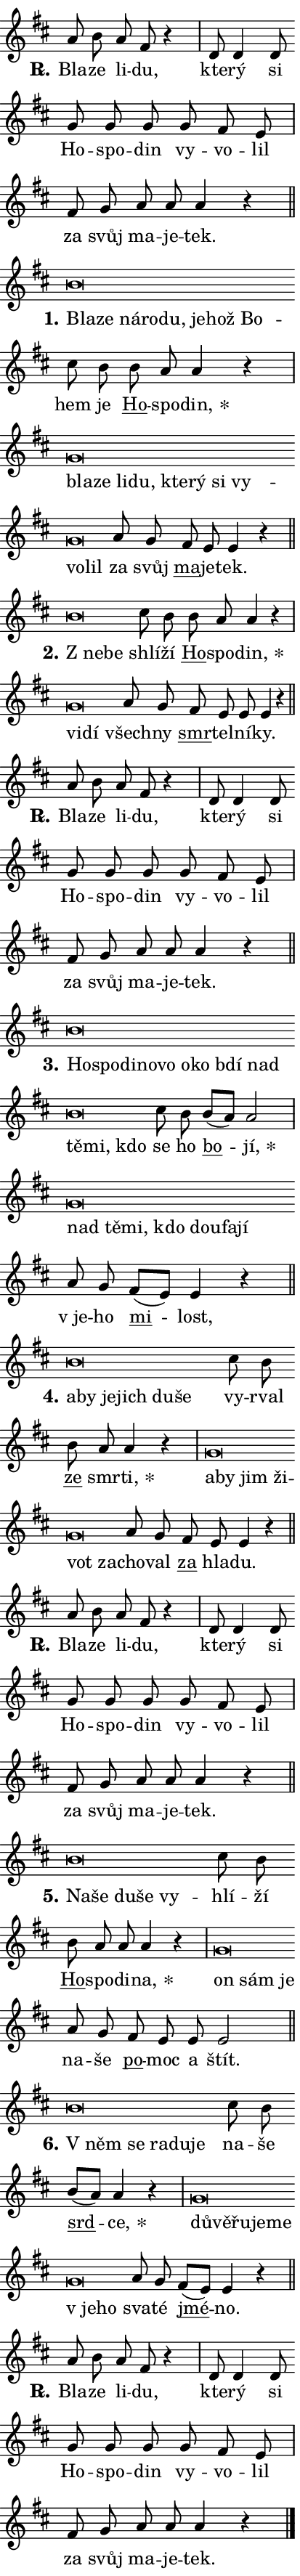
\version "2.24.0"
\header { tagline = "" }
\paper {
  indent = 0\cm
  top-margin = 0\cm
  right-margin = 0.13\cm % to fit lyric hyphens
  bottom-margin = 0\cm
  left-margin = 0\cm
  paper-width = 7\cm
  page-breaking = #ly:one-page-breaking
  system-system-spacing.basic-distance = #11
  score-system-spacing.basic-distance = #11
  ragged-last = ##f
}


%% Author: Thomas Morley
%% https://lists.gnu.org/archive/html/lilypond-user/2020-05/msg00002.html
#(define (line-position grob)
"Returns position of @var[grob} in current system:
   @code{'start}, if at first time-step
   @code{'end}, if at last time-step
   @code{'middle} otherwise
"
  (let* ((col (ly:item-get-column grob))
         (ln (ly:grob-object col 'left-neighbor))
         (rn (ly:grob-object col 'right-neighbor))
         (col-to-check-left (if (ly:grob? ln) ln col))
         (col-to-check-right (if (ly:grob? rn) rn col))
         (break-dir-left
           (and
             (ly:grob-property col-to-check-left 'non-musical #f)
             (ly:item-break-dir col-to-check-left)))
         (break-dir-right
           (and
             (ly:grob-property col-to-check-right 'non-musical #f)
             (ly:item-break-dir col-to-check-right))))
        (cond ((eqv? 1 break-dir-left) 'start)
              ((eqv? -1 break-dir-right) 'end)
              (else 'middle))))

#(define (tranparent-at-line-position vctor)
  (lambda (grob)
  "Relying on @code{line-position} select the relevant enry from @var{vctor}.
Used to determine transparency,"
    (case (line-position grob)
      ((end) (not (vector-ref vctor 0)))
      ((middle) (not (vector-ref vctor 1)))
      ((start) (not (vector-ref vctor 2))))))

noteHeadBreakVisibility =
#(define-music-function (break-visibility)(vector?)
"Makes @code{NoteHead}s transparent relying on @var{break-visibility}"
#{
  \override NoteHead.transparent =
    #(tranparent-at-line-position break-visibility)
#})

#(define delete-ledgers-for-transparent-note-heads
  (lambda (grob)
    "Reads whether a @code{NoteHead} is transparent.
If so this @code{NoteHead} is removed from @code{'note-heads} from
@var{grob}, which is supposed to be @code{LedgerLineSpanner}.
As a result ledgers are not printed for this @code{NoteHead}"
    (let* ((nhds-array (ly:grob-object grob 'note-heads))
           (nhds-list
             (if (ly:grob-array? nhds-array)
                 (ly:grob-array->list nhds-array)
                 '()))
           ;; Relies on the transparent-property being done before
           ;; Staff.LedgerLineSpanner.after-line-breaking is executed.
           ;; This is fragile ...
           (to-keep
             (remove
               (lambda (nhd)
                 (ly:grob-property nhd 'transparent #f))
               nhds-list)))
      ;; TODO find a better method to iterate over grob-arrays, similiar
      ;; to filter/remove etc for lists
      ;; For now rebuilt from scratch
      (set! (ly:grob-object grob 'note-heads)  '())
      (for-each
        (lambda (nhd)
          (ly:pointer-group-interface::add-grob grob 'note-heads nhd))
        to-keep))))

squashNotes = {
  \override NoteHead.X-extent = #'(-0.2 . 0.2)
  \override NoteHead.Y-extent = #'(-0.75 . 0)
  \override NoteHead.stencil =
    #(lambda (grob)
       (let ((pos (ly:grob-property grob 'staff-position)))
         (begin
           (if (< pos -7) (display "ERROR: Lower brevis then expected\n") (display "OK: Expected brevis position\n"))
           (if (<= pos -6) ly:text-interface::print ly:note-head::print))))
}
unSquashNotes = {
  \revert NoteHead.X-extent
  \revert NoteHead.Y-extent
  \revert NoteHead.stencil
}

hideNotes = \noteHeadBreakVisibility #begin-of-line-visible
unHideNotes = \noteHeadBreakVisibility #all-visible

% work-around for resetting accidentals
% https://lilypond.org/doc/v2.23/Documentation/notation/displaying-rhythms#unmetered-music
cadenzaMeasure = {
  \cadenzaOff
  \partial 1024 s1024
  \cadenzaOn
}

#(define-markup-command (accent layout props text) (markup?)
  "Underline accented syllable"
  (interpret-markup layout props
    #{\markup \override #'(offset . 4.3) \underline { #text }#}))

responsum = \markup \concat {
  "R" \hspace #-1.05 \path #0.1 #'((moveto 0 0.07) (lineto 0.9 0.8)) \hspace #0.05 "."
}

spaceSize = #0.6828661417322834 % exact space size for TeX Gyre Schola

\layout {
  \context {
    \Staff
    \remove "Time_signature_engraver"
    \override LedgerLineSpanner.after-line-breaking = #delete-ledgers-for-transparent-note-heads
  }
  \context {
    \Lyrics {
      \override LyricSpace.minimum-distance = \spaceSize
      \override LyricText.font-name = #"TeX Gyre Schola"
      \override LyricText.font-size = 1
      \override StanzaNumber.font-name = #"TeX Gyre Schola Bold"
      \override StanzaNumber.font-size = 1
    }
  }
  \context {
    \Score 
    \override NoteHead.text =
      #(lambda (grob) 
        (let ((pos (ly:grob-property grob 'staff-position)))
          #{\markup {
            \combine
              \halign #-0.55 \raise #(if (= pos -6) 0 0.5) \override #'(thickness . 2) \draw-line #'(3.2 . 0)
              \musicglyph "noteheads.sM1"
          }#}))
  }
}

% magnetic-lyrics.ily
%
%   written by
%     Jean Abou Samra <jean@abou-samra.fr>
%     Werner Lemberg <wl@gnu.org>
%
%   adapted by
%     Jiri Hon <jiri.hon@gmail.com>
%
% Version 2022-Apr-15

% https://www.mail-archive.com/lilypond-user@gnu.org/msg149350.html

#(define (Left_hyphen_pointer_engraver context)
   "Collect syllable-hyphen-syllable occurrences in lyrics and store
them in properties.  This engraver only looks to the left.  For
example, if the lyrics input is @code{foo -- bar}, it does the
following.

@itemize @bullet
@item
Set the @code{text} property of the @code{LyricHyphen} grob between
@q{foo} and @q{bar} to @code{foo}.

@item
Set the @code{left-hyphen} property of the @code{LyricText} grob with
text @q{foo} to the @code{LyricHyphen} grob between @q{foo} and
@q{bar}.
@end itemize

Use this auxiliary engraver in combination with the
@code{lyric-@/text::@/apply-@/magnetic-@/offset!} hook."
   (let ((hyphen #f)
         (text #f))
     (make-engraver
      (acknowledgers
       ((lyric-syllable-interface engraver grob source-engraver)
        (set! text grob)))
      (end-acknowledgers
       ((lyric-hyphen-interface engraver grob source-engraver)
        ;(when (not (grob::has-interface grob 'lyric-space-interface))
          (set! hyphen grob)));)
      ((stop-translation-timestep engraver)
       (when (and text hyphen)
         (ly:grob-set-object! text 'left-hyphen hyphen))
       (set! text #f)
       (set! hyphen #f)))))

#(define (lyric-text::apply-magnetic-offset! grob)
   "If the space between two syllables is less than the value in
property @code{LyricText@/.details@/.squash-threshold}, move the right
syllable to the left so that it gets concatenated with the left
syllable.

Use this function as a hook for
@code{LyricText@/.after-@/line-@/breaking} if the
@code{Left_@/hyphen_@/pointer_@/engraver} is active."
   (let ((hyphen (ly:grob-object grob 'left-hyphen #f)))
     (when hyphen
       (let ((left-text (ly:spanner-bound hyphen LEFT)))
         (when (grob::has-interface left-text 'lyric-syllable-interface)
           (let* ((common (ly:grob-common-refpoint grob left-text X))
                  (this-x-ext (ly:grob-extent grob common X))
                  (left-x-ext
                   (begin
                     ;; Trigger magnetism for left-text.
                     (ly:grob-property left-text 'after-line-breaking)
                     (ly:grob-extent left-text common X)))
                  ;; `delta` is the gap width between two syllables.
                  (delta (- (interval-start this-x-ext)
                            (interval-end left-x-ext)))
                  (details (ly:grob-property grob 'details))
                  (threshold (assoc-get 'squash-threshold details 0.2)))
             (when (< delta threshold)
               (let* (;; We have to manipulate the input text so that
                      ;; ligatures crossing syllable boundaries are not
                      ;; disabled.  For languages based on the Latin
                      ;; script this is essentially a beautification.
                      ;; However, for non-Western scripts it can be a
                      ;; necessity.
                      (lt (ly:grob-property left-text 'text))
                      (rt (ly:grob-property grob 'text))
                      (is-space (grob::has-interface hyphen 'lyric-space-interface))
                      (space (if is-space " " ""))
                      (extra-delta (if is-space spaceSize 0))
                      ;; Append new syllable.
                      (ltrt-space (if (and (string? lt) (string? rt))
                                (string-append lt space rt)
                                (make-concat-markup (list lt space rt))))
                      ;; Right-align `ltrt` to the right side.
                      (ltrt-space-markup (grob-interpret-markup
                               grob
                               (make-translate-markup
                                (cons (interval-length this-x-ext) 0)
                                (make-right-align-markup ltrt-space)))))
                 (begin
                   ;; Don't print `left-text`.
                   (ly:grob-set-property! left-text 'stencil #f)
                   ;; Set text and stencil (which holds all collected
                   ;; syllables so far) and shift it to the left.
                   (ly:grob-set-property! grob 'text ltrt-space)
                   (ly:grob-set-property! grob 'stencil ltrt-space-markup)
                   (ly:grob-translate-axis! grob (- (- delta extra-delta)) X))))))))))


#(define (lyric-hyphen::displace-bounds-first grob)
   ;; Make very sure this callback isn't triggered too early.
   (let ((left (ly:spanner-bound grob LEFT))
         (right (ly:spanner-bound grob RIGHT)))
     (ly:grob-property left 'after-line-breaking)
     (ly:grob-property right 'after-line-breaking)
     (ly:lyric-hyphen::print grob)))

squashThreshold = #0.4

\layout {
  \context {
    \Lyrics
    \consists #Left_hyphen_pointer_engraver
    \override LyricText.after-line-breaking =
      #lyric-text::apply-magnetic-offset!
    \override LyricHyphen.stencil = #lyric-hyphen::displace-bounds-first
    \override LyricText.details.squash-threshold = \squashThreshold
    \override LyricHyphen.minimum-distance = 0
    \override LyricHyphen.minimum-length = \squashThreshold
  }
}

squashText = \override LyricText.details.squash-threshold = 9999
unSquashText = \override LyricText.details.squash-threshold = \squashThreshold

leftText = \override LyricText.self-alignment-X = #LEFT
unLeftText = \revert LyricText.self-alignment-X

starOffset = #(lambda (grob) 
                (let ((x_offset (ly:self-alignment-interface::aligned-on-x-parent grob)))
                  (if (= x_offset 0) 0 (+ x_offset 1.2))))

star = #(define-music-function (syllable)(string?)
"Append star separator at the end of a syllable"
#{
  \once \override LyricText.X-offset = #starOffset
  \lyricmode { \markup {
    #syllable
    \override #'((font-name . "TeX Gyre Schola Bold")) \hspace #0.2 \lower #0.65 \larger "*"
  } }
#})

starAccent = #(define-music-function (syllable)(string?)
"Append star separator at the end of a syllable and make accent"
#{
  \once \override LyricText.X-offset = #starOffset
  \lyricmode { \markup {
    \accent #syllable
    \override #'((font-name . "TeX Gyre Schola Bold")) \hspace #0.2 \lower #0.65 \larger "*"
  } }
#})

breath = #(define-music-function (syllable)(string?)
"Append breathing indicator at the end of a syllable"
#{
  \lyricmode { \markup { #syllable "+" } }
#})

optionalBreath = #(define-music-function (syllable)(string?)
"Append optional breathing indicator at the end of a syllable"
#{
  \lyricmode { \markup { #syllable "(+)" } }
#})


\score {
    <<
        \new Voice = "melody" { \cadenzaOn \key d \major \relative { a'8 b a fis r4 \cadenzaMeasure \bar "|" d8 d4 d8 \bar "" g g g \bar "" g fis e \cadenzaMeasure \bar "|" fis g a a a4 r \cadenzaMeasure \bar "||" \break } }
        \new Lyrics \lyricsto "melody" { \lyricmode { \set stanza = \responsum
Bla -- ze li -- du, kte -- rý si Ho -- spo -- din vy -- vo -- lil za svůj ma -- je -- tek. } }
    >>
    \layout {}
}

\score {
    <<
        \new Voice = "melody" { \cadenzaOn \key d \major \relative { \squashNotes b'\breve*1/16 \hideNotes \breve*1/16 \bar "" \breve*1/16 \bar "" \breve*1/16 \bar "" \breve*1/16 \bar "" \breve*1/16 \bar "" \breve*1/16 \breve*1/16 \bar "" \unHideNotes \unSquashNotes cis8 b \bar "" b a a4 r \cadenzaMeasure \bar "|" \squashNotes g\breve*1/16 \hideNotes \breve*1/16 \bar "" \breve*1/16 \bar "" \breve*1/16 \bar "" \breve*1/16 \bar "" \breve*1/16 \bar "" \breve*1/16 \bar "" \breve*1/16 \bar "" \breve*1/16 \breve*1/16 \bar "" \unHideNotes \unSquashNotes a8 g \bar "" fis e e4 r \cadenzaMeasure \bar "||" \break } }
        \new Lyrics \lyricsto "melody" { \lyricmode { \set stanza = "1."
\leftText Bla -- \squashText ze ná -- ro -- du, je -- hož Bo -- \unLeftText \unSquashText hem je \markup \accent Ho -- spo -- \star din, \leftText bla -- \squashText ze li -- du, kte -- rý si vy -- vo -- lil \unLeftText \unSquashText za svůj \markup \accent ma -- je -- tek. } }
    >>
    \layout {}
}

\score {
    <<
        \new Voice = "melody" { \cadenzaOn \key d \major \relative { \squashNotes b'\breve*1/16 \hideNotes \breve*1/16 \bar "" \unHideNotes \unSquashNotes cis8 b \bar "" b a a4 r \cadenzaMeasure \bar "|" \squashNotes g\breve*1/16 \hideNotes \breve*1/16 \bar "" \unHideNotes \unSquashNotes a8 g \bar "" fis e e e4 r \cadenzaMeasure \bar "||" \break } }
        \new Lyrics \lyricsto "melody" { \lyricmode { \set stanza = "2."
\leftText "Z ne" -- \squashText be \unLeftText \unSquashText shlí -- ží \markup \accent Ho -- spo -- \star din, \leftText vi -- \squashText dí \unLeftText \unSquashText všech -- ny \markup \accent smr -- tel -- ní -- ky. } }
    >>
    \layout {}
}

\score {
    <<
        \new Voice = "melody" { \cadenzaOn \key d \major \relative { a'8 b a fis r4 \cadenzaMeasure \bar "|" d8 d4 d8 \bar "" g g g \bar "" g fis e \cadenzaMeasure \bar "|" fis g a a a4 r \cadenzaMeasure \bar "||" \break } }
        \new Lyrics \lyricsto "melody" { \lyricmode { \set stanza = \responsum
Bla -- ze li -- du, kte -- rý si Ho -- spo -- din vy -- vo -- lil za svůj ma -- je -- tek. } }
    >>
    \layout {}
}

\score {
    <<
        \new Voice = "melody" { \cadenzaOn \key d \major \relative { \squashNotes b'\breve*1/16 \hideNotes \breve*1/16 \bar "" \breve*1/16 \bar "" \breve*1/16 \bar "" \breve*1/16 \bar "" \breve*1/16 \bar "" \breve*1/16 \bar "" \breve*1/16 \bar "" \breve*1/16 \bar "" \breve*1/16 \bar "" \breve*1/16 \breve*1/16 \bar "" \unHideNotes \unSquashNotes cis8 b \bar "" b[( a)] a2 \cadenzaMeasure \bar "|" \squashNotes g\breve*1/16 \hideNotes \breve*1/16 \bar "" \breve*1/16 \bar "" \breve*1/16 \bar "" \breve*1/16 \bar "" \breve*1/16 \breve*1/16 \bar "" \unHideNotes \unSquashNotes a8 g \bar "" fis[( e)] e4 r \cadenzaMeasure \bar "||" \break } }
        \new Lyrics \lyricsto "melody" { \lyricmode { \set stanza = "3."
\leftText Ho -- \squashText spo -- di -- no -- vo o -- ko bdí nad tě -- mi, kdo \unLeftText \unSquashText se ho \markup \accent bo -- \star jí, \leftText nad \squashText tě -- mi, kdo dou -- fa -- jí \unLeftText \unSquashText "v je" -- ho \markup \accent mi -- lost, } }
    >>
    \layout {}
}

\score {
    <<
        \new Voice = "melody" { \cadenzaOn \key d \major \relative { \squashNotes b'\breve*1/16 \hideNotes \breve*1/16 \bar "" \breve*1/16 \bar "" \breve*1/16 \bar "" \breve*1/16 \breve*1/16 \bar "" \unHideNotes \unSquashNotes cis8 b \bar "" b a a4 r \cadenzaMeasure \bar "|" \squashNotes g\breve*1/16 \hideNotes \breve*1/16 \bar "" \breve*1/16 \bar "" \breve*1/16 \bar "" \breve*1/16 \breve*1/16 \bar "" \unHideNotes \unSquashNotes a8 g \bar "" fis e e4 r \cadenzaMeasure \bar "||" \break } }
        \new Lyrics \lyricsto "melody" { \lyricmode { \set stanza = "4."
\leftText a -- \squashText by je -- jich du -- še \unLeftText \unSquashText vy -- rval \markup \accent ze smr -- \star ti, \leftText a -- \squashText by jim ži -- vot za -- \unLeftText \unSquashText cho -- val \markup \accent za hla -- du. } }
    >>
    \layout {}
}

\score {
    <<
        \new Voice = "melody" { \cadenzaOn \key d \major \relative { a'8 b a fis r4 \cadenzaMeasure \bar "|" d8 d4 d8 \bar "" g g g \bar "" g fis e \cadenzaMeasure \bar "|" fis g a a a4 r \cadenzaMeasure \bar "||" \break } }
        \new Lyrics \lyricsto "melody" { \lyricmode { \set stanza = \responsum
Bla -- ze li -- du, kte -- rý si Ho -- spo -- din vy -- vo -- lil za svůj ma -- je -- tek. } }
    >>
    \layout {}
}

\score {
    <<
        \new Voice = "melody" { \cadenzaOn \key d \major \relative { \squashNotes b'\breve*1/16 \hideNotes \breve*1/16 \bar "" \breve*1/16 \bar "" \breve*1/16 \breve*1/16 \bar "" \unHideNotes \unSquashNotes cis8 b \bar "" b a a a4 r \cadenzaMeasure \bar "|" \squashNotes g\breve*1/16 \hideNotes \breve*1/16 \breve*1/16 \bar "" \unHideNotes \unSquashNotes a8 g \bar "" fis e e e2 \cadenzaMeasure \bar "||" \break } }
        \new Lyrics \lyricsto "melody" { \lyricmode { \set stanza = "5."
\leftText Na -- \squashText še du -- še vy -- \unLeftText \unSquashText hlí -- ží \markup \accent Ho -- spo -- di -- \star na, \leftText on \squashText sám je \unLeftText \unSquashText na -- še \markup \accent po -- moc a štít. } }
    >>
    \layout {}
}

\score {
    <<
        \new Voice = "melody" { \cadenzaOn \key d \major \relative { \squashNotes b'\breve*1/16 \hideNotes \breve*1/16 \bar "" \breve*1/16 \bar "" \breve*1/16 \breve*1/16 \bar "" \unHideNotes \unSquashNotes cis8 b \bar "" b[( a)] a4 r \cadenzaMeasure \bar "|" \squashNotes g\breve*1/16 \hideNotes \breve*1/16 \bar "" \breve*1/16 \bar "" \breve*1/16 \bar "" \breve*1/16 \bar "" \breve*1/16 \breve*1/16 \bar "" \unHideNotes \unSquashNotes a8 g \bar "" fis[( e)] e4 r \cadenzaMeasure \bar "||" \break } }
        \new Lyrics \lyricsto "melody" { \lyricmode { \set stanza = "6."
\leftText "V něm" \squashText se ra -- du -- je \unLeftText \unSquashText na -- še \markup \accent srd -- \star ce, \leftText dů -- \squashText vě -- řu -- je -- me "v je" -- ho \unLeftText \unSquashText sva -- té \markup \accent jmé -- no. } }
    >>
    \layout {}
}

\score {
    <<
        \new Voice = "melody" { \cadenzaOn \key d \major \relative { a'8 b a fis r4 \cadenzaMeasure \bar "|" d8 d4 d8 \bar "" g g g \bar "" g fis e \cadenzaMeasure \bar "|" fis g a a a4 r \cadenzaMeasure \bar "||" \break } \bar "|." }
        \new Lyrics \lyricsto "melody" { \lyricmode { \set stanza = \responsum
Bla -- ze li -- du, kte -- rý si Ho -- spo -- din vy -- vo -- lil za svůj ma -- je -- tek. } }
    >>
    \layout {}
}
